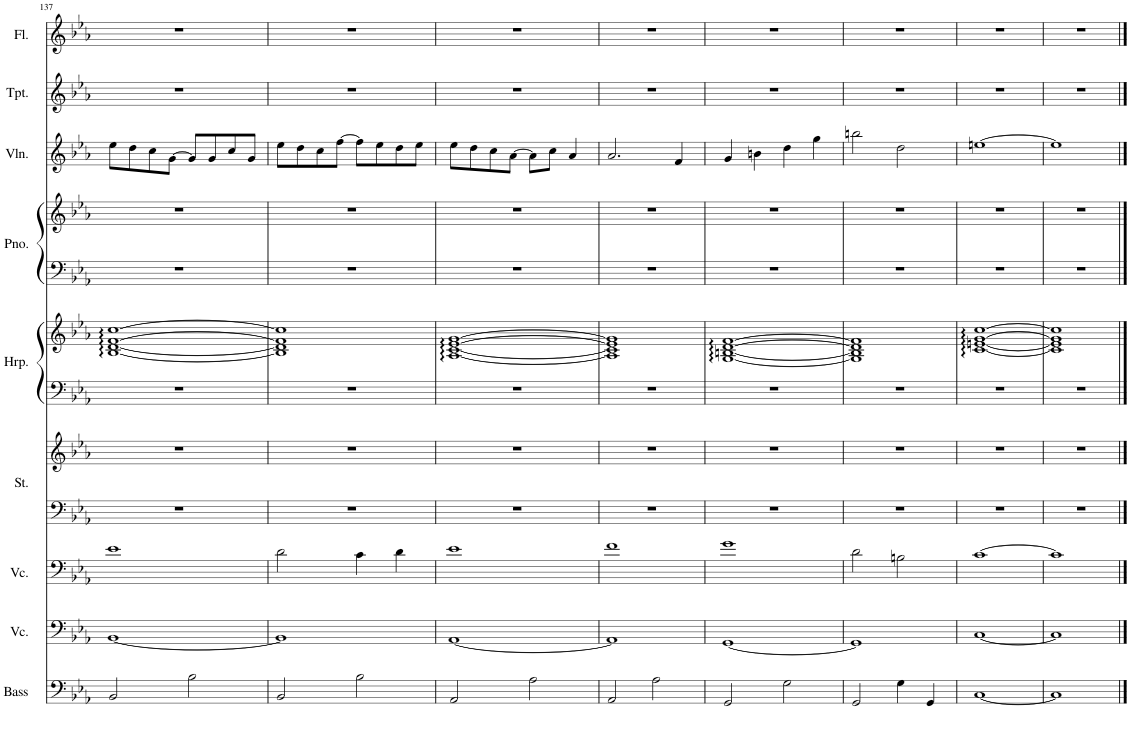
**kern	**kern	**kern	**kern	**kern	**kern	**kern	**kern	**kern	**kern	**kern	**kern
*part9	*part8	*part7	*part6	*part6	*part5	*part5	*part4	*part4	*part3	*part2	*part1
*staff12	*staff11	*staff10	*staff9	*staff8	*staff7	*staff6	*staff5	*staff4	*staff3	*staff2	*staff1
*I"Acoustic Bass	*I"Violoncello	*I"Violoncello	*I"Strings	*	*I"Harp	*	*I"Piano	*	*I"Violin	*I"Trumpet	*I"Flute
*I'Bass	*I'Vc.	*I'Vc.	*I'St.	*	*I'Hrp.	*	*I'Pno.	*	*I'Vln.	*I'Tpt.	*I'Fl.
!!LO:PB:g=z
*clefF4	*clefF4	*clefF4	*clefF4	*clefG2	*clefF4	*clefG2	*clefF4	*clefG2	*clefG2	*clefG2	*clefG2
*Trd7c12	*	*	*	*	*	*	*	*	*	*Trd1c2	*
*k[b-e-a-]	*k[b-e-a-]	*k[b-e-a-]	*k[b-e-a-]	*k[b-e-a-]	*k[b-e-a-]	*k[b-e-a-]	*k[b-e-a-]	*k[b-e-a-]	*k[b-e-a-]	*k[b-e-a-]	*k[b-e-a-]
*M4/4	*M4/4	*M4/4	*M4/4	*M4/4	*M4/4	*M4/4	*M4/4	*M4/4	*M4/4	*M4/4	*M4/4
=137	=137	=137	=137	=137	=137	=137	=137	=137	=137	=137	=137
2BB-/	[1BB-	1e-	1r	1r	1r	[1B- [1d [1f [1cc	1r	1r	8ee-\L	1r	1r
.	.	.	.	.	.	.	.	.	8dd\	.	.
.	.	.	.	.	.	.	.	.	8cc\	.	.
.	.	.	.	.	.	.	.	.	[8g\J	.	.
2B-\	.	.	.	.	.	.	.	.	8g/L]	.	.
.	.	.	.	.	.	.	.	.	8g/	.	.
.	.	.	.	.	.	.	.	.	8cc/	.	.
.	.	.	.	.	.	.	.	.	8g/J	.	.
=138	=138	=138	=138	=138	=138	=138	=138	=138	=138	=138	=138
2BB-/	1BB-]	2d\	1r	1r	1r	1B-] 1d] 1f] 1cc]	1r	1r	8ee-\L	1r	1r
.	.	.	.	.	.	.	.	.	8dd\	.	.
.	.	.	.	.	.	.	.	.	8cc\	.	.
.	.	.	.	.	.	.	.	.	[8ff\J	.	.
2B-\	.	4c\	.	.	.	.	.	.	8ff\L]	.	.
.	.	.	.	.	.	.	.	.	8ee-\	.	.
.	.	4d\	.	.	.	.	.	.	8dd\	.	.
.	.	.	.	.	.	.	.	.	8ee-\J	.	.
=139	=139	=139	=139	=139	=139	=139	=139	=139	=139	=139	=139
2AA-/	[1AA-	1e-	1r	1r	1r	[1A- [1c [1e- [1g	1r	1r	8ee-\L	1r	1r
.	.	.	.	.	.	.	.	.	8dd\	.	.
.	.	.	.	.	.	.	.	.	8cc\	.	.
.	.	.	.	.	.	.	.	.	[8a-\J	.	.
2A-\	.	.	.	.	.	.	.	.	8a-\L]	.	.
.	.	.	.	.	.	.	.	.	8cc\J	.	.
.	.	.	.	.	.	.	.	.	4a-/	.	.
=140	=140	=140	=140	=140	=140	=140	=140	=140	=140	=140	=140
2AA-/	1AA-]	1f	1r	1r	1r	1A-] 1c] 1e-] 1g]	1r	1r	2.a-/	1r	1r
2A-\	.	.	.	.	.	.	.	.	.	.	.
.	.	.	.	.	.	.	.	.	4f/	.	.
=141	=141	=141	=141	=141	=141	=141	=141	=141	=141	=141	=141
2GG/	[1GG	1g	1r	1r	1r	[1G [1Bn [1d [1f	1r	1r	4g/	1r	1r
.	.	.	.	.	.	.	.	.	4bn\	.	.
2G\	.	.	.	.	.	.	.	.	4dd\	.	.
.	.	.	.	.	.	.	.	.	4gg\	.	.
=142	=142	=142	=142	=142	=142	=142	=142	=142	=142	=142	=142
2GG/	1GG]	2d\	1r	1r	1r	1G] 1B] 1d] 1f]	1r	1r	2bbn\	1r	1r
4G\	.	2Bn\	.	.	.	.	.	.	2dd\	.	.
4GG/	.	.	.	.	.	.	.	.	.	.	.
=143	=143	=143	=143	=143	=143	=143	=143	=143	=143	=143	=143
[1C	[1C	[1c	1r	1r	1r	[1c [1en [1g [1cc	1r	1r	[1een	1r	1r
=144	=144	=144	=144	=144	=144	=144	=144	=144	=144	=144	=144
1C]	1C]	1c]	1r	1r	1r	1c] 1e] 1g] 1cc]	1r	1r	1ee]	1r	1r
==	==	==	==	==	==	==	==	==	==	==	==
*-	*-	*-	*-	*-	*-	*-	*-	*-	*-	*-	*-
